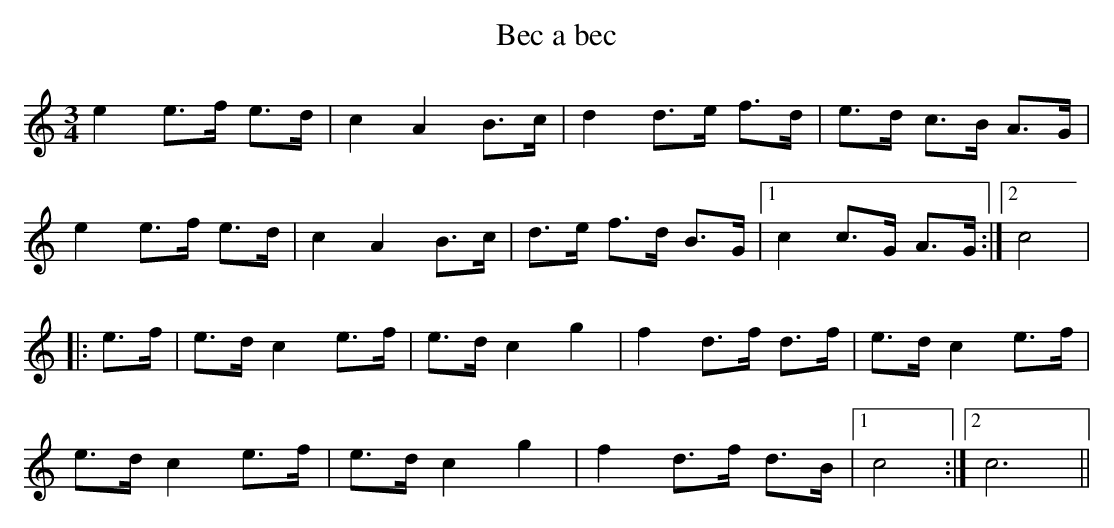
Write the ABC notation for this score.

X:1
T:Bec a bec
L:1/8
M:3/4
K:C
e2 e>f e>d | c2 A2 B>c | d2 d>e f>d | e>d c>B A>G |
e2 e>f e>d | c2 A2 B>c | d>e f>d B>G |1 c2 c>G A>G :|2 c4 |
|: e>f | e>d c2 e>f | e>d c2 g2 | f2 d>f d>f | e>d c2 e>f |
e>d c2 e>f | e>d c2 g2 | f2 d>f d>B |1 c4 :|2 c6 ||
